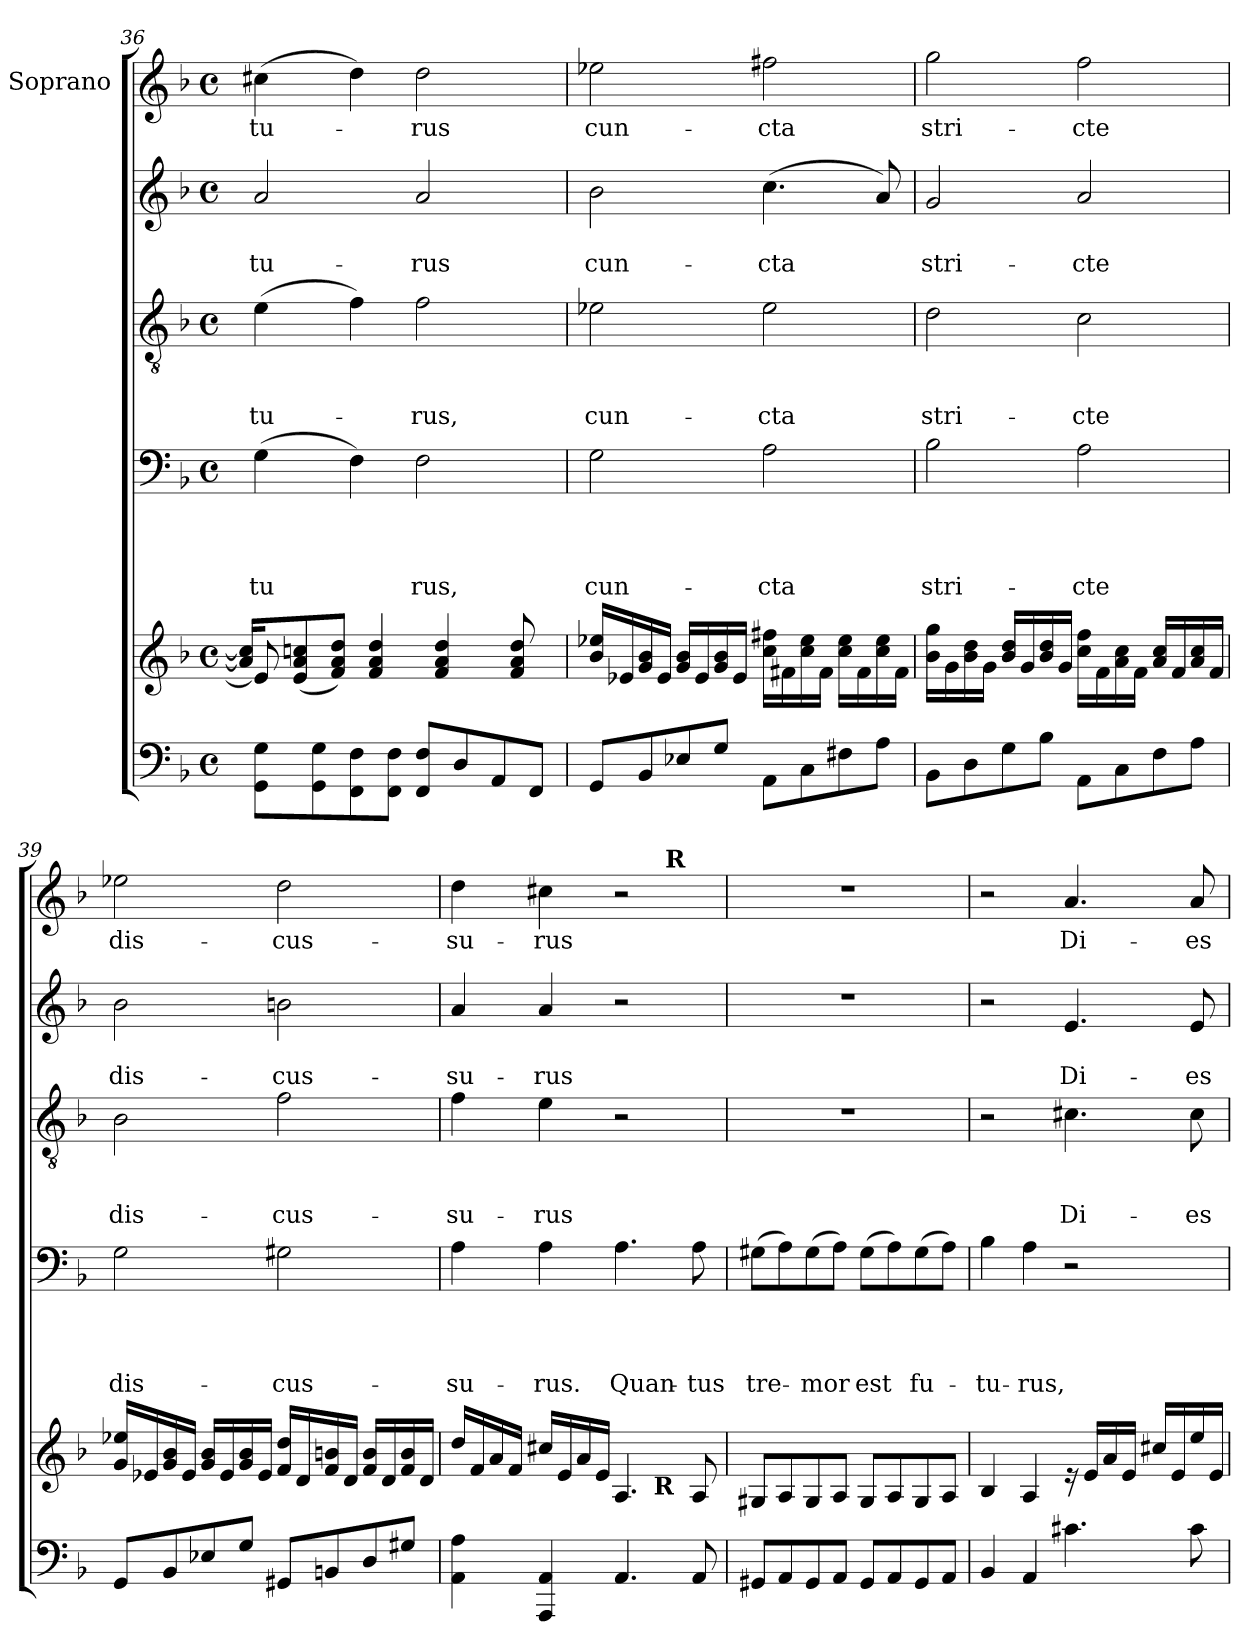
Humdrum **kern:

**kern	**kern	**kern	**text	**text	**text	**text	**kern	**text	**text	**text	**kern	**text	**text	**kern	**text
*part6	*part5	*part4	*part4	*part4	*part4	*part4	*part3	*part3	*part3	*part3	*part2	*part2	*part2	*part1	*part1
*staff6	*staff5	*staff4	*staff4	*staff4	*staff4	*staff4	*staff3	*staff3	*staff3	*staff3	*staff2	*staff2	*staff2	*staff1	*staff1
*	*	*	*	*	*	*	*	*	*	*	*	*	*	*I"Soprano	*
!!LO:LB:g=z
*clefF4	*clefG2	*clefF4	*	*	*	*	*clefGv2	*	*	*	*clefG2	*	*	*clefG2	*
*k[b-]	*k[b-]	*k[b-]	*	*	*	*	*k[b-]	*	*	*	*k[b-]	*	*	*k[b-]	*
*F:	*F:	*F:	*	*	*	*	*F:	*	*	*	*F:	*	*	*F:	*
*M4/4	*M4/4	*M4/4	*	*	*	*	*M4/4	*	*	*	*M4/4	*	*	*M4/4	*
*met(c)	*met(c)	*met(c)	*	*	*	*	*met(c)	*	*	*	*met(c)	*	*	*met(c)	*
=36	=36	=36	=36	=36	=36	=36	=36	=36	=36	=36	=36	=36	=36	=36	=36
*	*^	*	*	*	*	*	*	*	*	*	*	*	*	*	*
!	!	!	!	!	!	!	!LO:LY:b	!	!	!	!LO:LY:b	!	!	!LO:LY:b	!	!LO:LY:b
8GG\ 8G\L	8e/]	16a/] 16cc#/]KL	(>4G\	.	.	.	-tu	(>4e\	.	.	-tu-	2a/	.	-tu-	(>4cc#X\	-tu-
.	.	(<8e/ 8a/ 8cc/	.	.	.	.	.	.	.	.	.	.	.	.	.	.
8GG\ 8G\	16ryy	.	.	.	.	.	.	.	.	.	.	.	.	.	.	.
.	2ryy	8f/ 8a/ 8dd/J)	.	.	.	.	.	.	.	.	.	.	.	.	.	.
8FF\ 8F\	.	.	4F\)	.	.	.	.	4f\)	.	.	.	.	.	.	4dd\)	.
.	.	4f/ 4a/ 4dd/	.	.	.	.	.	.	.	.	.	.	.	.	.	.
8FF\ 8F\J	.	.	.	.	.	.	.	.	.	.	.	.	.	.	.	.
!	!	!	!	!	!	!	!LO:LY:b	!	!	!	!LO:LY:b	!	!	!LO:LY:b	!	!LO:LY:b
8FF/ 8F/L	.	.	2F\	.	.	.	rus,	2f\	.	.	-rus,	2a/	.	-rus	2dd\	-rus
.	.	4f/ 4a/ 4dd/	.	.	.	.	.	.	.	.	.	.	.	.	.	.
8D/	.	.	.	.	.	.	.	.	.	.	.	.	.	.	.	.
.	4ryy	.	.	.	.	.	.	.	.	.	.	.	.	.	.	.
8AA/	.	.	.	.	.	.	.	.	.	.	.	.	.	.	.	.
.	.	8f/ 8a/ 8dd/	.	.	.	.	.	.	.	.	.	.	.	.	.	.
8FF/J	.	.	.	.	.	.	.	.	.	.	.	.	.	.	.	.
.	16ryy	16ryy	.	.	.	.	.	.	.	.	.	.	.	.	.	.
=37	=37	=37	=37	=37	=37	=37	=37	=37	=37	=37	=37	=37	=37	=37	=37	=37
!	!	!	!	!	!	!	!LO:LY:b	!	!	!	!LO:LY:b	!	!	!LO:LY:b	!	!LO:LY:b
*	*v	*v	*	*	*	*	*	*	*	*	*	*	*	*	*	*
8GG/L	16b-/ 16ee-X/LL	2G\	.	.	.	cun-	2e-X\	.	.	cun-	2b-\	.	cun-	2ee-X\	cun-
.	16e-X/	.	.	.	.	.	.	.	.	.	.	.	.	.	.
8BB-/	16g/ 16b-/	.	.	.	.	.	.	.	.	.	.	.	.	.	.
.	16e-/JJ	.	.	.	.	.	.	.	.	.	.	.	.	.	.
8E-X/	16g/ 16b-/LL	.	.	.	.	.	.	.	.	.	.	.	.	.	.
.	16e-/	.	.	.	.	.	.	.	.	.	.	.	.	.	.
8G/J	16g/ 16b-/	.	.	.	.	.	.	.	.	.	.	.	.	.	.
.	16e-/JJ	.	.	.	.	.	.	.	.	.	.	.	.	.	.
!	!	!	!	!	!	!LO:LY:b	!	!	!	!LO:LY:b	!	!	!LO:LY:b	!	!LO:LY:b
8AA\L	16cc\ 16ff#X\LL	2A\	.	.	.	-cta	2e-\	.	.	-cta	(>4.cc\	.	-cta	2ff#X\	-cta
.	16f#X\	.	.	.	.	.	.	.	.	.	.	.	.	.	.
8C\	16cc\ 16ee-\	.	.	.	.	.	.	.	.	.	.	.	.	.	.
.	16f#\JJ	.	.	.	.	.	.	.	.	.	.	.	.	.	.
8F#X\	16cc\ 16ee-\LL	.	.	.	.	.	.	.	.	.	.	.	.	.	.
.	16f#\	.	.	.	.	.	.	.	.	.	.	.	.	.	.
8A\J	16cc\ 16ee-\	.	.	.	.	.	.	.	.	.	8a/)	.	.	.	.
.	16f#\JJ	.	.	.	.	.	.	.	.	.	.	.	.	.	.
=38	=38	=38	=38	=38	=38	=38	=38	=38	=38	=38	=38	=38	=38	=38	=38
!	!	!	!	!	!	!LO:LY:b	!	!	!	!LO:LY:b	!	!	!LO:LY:b	!	!LO:LY:b
8BB-\L	16b-\ 16gg\LL	2B-\	.	.	.	stri-	2d\	.	.	stri-	2g/	.	stri-	2gg\	stri-
.	16g\	.	.	.	.	.	.	.	.	.	.	.	.	.	.
8D\	16b-\ 16dd\	.	.	.	.	.	.	.	.	.	.	.	.	.	.
.	16g\JJ	.	.	.	.	.	.	.	.	.	.	.	.	.	.
8G\	16b-/ 16dd/LL	.	.	.	.	.	.	.	.	.	.	.	.	.	.
.	16g/	.	.	.	.	.	.	.	.	.	.	.	.	.	.
8B-\J	16b-/ 16dd/	.	.	.	.	.	.	.	.	.	.	.	.	.	.
.	16g/JJ	.	.	.	.	.	.	.	.	.	.	.	.	.	.
!	!	!	!	!	!	!LO:LY:b	!	!	!	!LO:LY:b	!	!	!LO:LY:b	!	!LO:LY:b
8AA\L	16cc\ 16ff\LL	2A\	.	.	.	-cte	2c\	.	.	-cte	2a/	.	-cte	2ff\	-cte
.	16f\	.	.	.	.	.	.	.	.	.	.	.	.	.	.
8C\	16a\ 16cc\	.	.	.	.	.	.	.	.	.	.	.	.	.	.
.	16f\JJ	.	.	.	.	.	.	.	.	.	.	.	.	.	.
8F\	16a/ 16cc/LL	.	.	.	.	.	.	.	.	.	.	.	.	.	.
.	16f/	.	.	.	.	.	.	.	.	.	.	.	.	.	.
8A\J	16a/ 16cc/	.	.	.	.	.	.	.	.	.	.	.	.	.	.
.	16f/JJ	.	.	.	.	.	.	.	.	.	.	.	.	.	.
!!LO:PB:g=z
=39	=39	=39	=39	=39	=39	=39	=39	=39	=39	=39	=39	=39	=39	=39	=39
!	!	!	!	!	!	!LO:LY:b	!	!	!	!LO:LY:b	!	!	!LO:LY:b	!	!LO:LY:b
8GG/L	16g/ 16ee-X/LL	2G\	.	.	.	dis-	2B-\	.	.	dis-	2b-\	.	dis-	2ee-X\	dis-
.	16e-X/	.	.	.	.	.	.	.	.	.	.	.	.	.	.
8BB-/	16g/ 16b-/	.	.	.	.	.	.	.	.	.	.	.	.	.	.
.	16e-/JJ	.	.	.	.	.	.	.	.	.	.	.	.	.	.
8E-X/	16g/ 16b-/LL	.	.	.	.	.	.	.	.	.	.	.	.	.	.
.	16e-/	.	.	.	.	.	.	.	.	.	.	.	.	.	.
8G/J	16g/ 16b-/	.	.	.	.	.	.	.	.	.	.	.	.	.	.
.	16e-/JJ	.	.	.	.	.	.	.	.	.	.	.	.	.	.
!	!	!	!	!	!	!LO:LY:b	!	!	!	!LO:LY:b	!	!	!LO:LY:b	!	!LO:LY:b
8GG#X/L	16f/ 16dd/LL	2G#X\	.	.	.	-cus-	2f\	.	.	-cus-	2bn\	.	-cus-	2dd\	-cus-
.	16d/	.	.	.	.	.	.	.	.	.	.	.	.	.	.
8BBn/	16f/ 16bn/	.	.	.	.	.	.	.	.	.	.	.	.	.	.
.	16d/JJ	.	.	.	.	.	.	.	.	.	.	.	.	.	.
8D/	16f/ 16b/LL	.	.	.	.	.	.	.	.	.	.	.	.	.	.
.	16d/	.	.	.	.	.	.	.	.	.	.	.	.	.	.
8G#X/J	16f/ 16b/	.	.	.	.	.	.	.	.	.	.	.	.	.	.
.	16d/JJ	.	.	.	.	.	.	.	.	.	.	.	.	.	.
=40	=40	=40	=40	=40	=40	=40	=40	=40	=40	=40	=40	=40	=40	=40	=40
!	!	!	!	!	!	!LO:LY:b	!	!	!	!LO:LY:b	!	!	!LO:LY:b	!	!LO:LY:b
*	*^	*	*	*	*	*	*	*	*	*	*	*	*	*^	*
4AA\ 4A\	16dd/LL	2ryy	4A\	.	.	.	-su-	4f\	.	.	-su-	4a/	.	-su-	4dd\	2.ryy	-su-
.	16f/	.	.	.	.	.	.	.	.	.	.	.	.	.	.	.	.
.	16a/	.	.	.	.	.	.	.	.	.	.	.	.	.	.	.	.
.	16f/JJ	.	.	.	.	.	.	.	.	.	.	.	.	.	.	.	.
!	!	!	!	!	!	!	!LO:LY:b	!	!	!	!LO:LY:b	!	!	!LO:LY:b	!	!	!LO:LY:b
4AAA/ 4AA/	16cc#X/LL	.	4A\	.	.	.	-rus.	4e\	.	.	-rus	4a/	.	-rus	4cc#X\	.	-rus
.	16e/	.	.	.	.	.	.	.	.	.	.	.	.	.	.	.	.
.	16a/	.	.	.	.	.	.	.	.	.	.	.	.	.	.	.	.
.	16e/JJ	.	.	.	.	.	.	.	.	.	.	.	.	.	.	.	.
!	!	!	!	!	!	!	!LO:LY:b	!	!	!	!	!	!	!	!	!	!
4.AA/	4.A/	8..ryy	4.A\	.	.	.	Quan-	2r	.	.	.	2r	.	.	2r	.	.
!	!	!LO:TX:b:B:t=R	!	!	!	!	!	!	!	!	!	!	!	!	!	!	!
.	.	4ryy	.	.	.	.	.	.	.	.	.	.	.	.	.	.	.
!	!	!	!	!	!	!	!	!	!	!	!	!	!	!	!	!LO:TX:a:B:t=R	!
.	.	.	.	.	.	.	.	.	.	.	.	.	.	.	.	4ryy	.
!	!	!	!	!	!	!	!LO:LY:b	!	!	!	!	!	!	!	!	!	!
8AA/	8A/	.	8A\	.	.	.	-tus	.	.	.	.	.	.	.	.	.	.
.	.	32ryy	.	.	.	.	.	.	.	.	.	.	.	.	.	.	.
=41	=41	=41	=41	=41	=41	=41	=41	=41	=41	=41	=41	=41	=41	=41	=41	=41	=41
!	!	!	!	!	!	!	!LO:LY:b	!	!	!	!	!	!	!	!	!	!
*	*v	*v	*	*	*	*	*	*	*	*	*	*	*	*	*v	*v	*
8GG#X/L	8G#X/L	(>8G#X\L	.	.	.	tre-	1r	.	.	.	1r	.	.	1r	.
8AA/	8A/	8A\)	.	.	.	.	.	.	.	.	.	.	.	.	.
!	!	!	!	!	!	!LO:LY:b	!	!	!	!	!	!	!	!	!
8GG#/	8G#/	(>8G#\	.	.	.	-mor	.	.	.	.	.	.	.	.	.
8AA/J	8A/J	8A\J)	.	.	.	.	.	.	.	.	.	.	.	.	.
!	!	!	!	!	!	!LO:LY:b	!	!	!	!	!	!	!	!	!
8GG#/L	8G#/L	(>8G#\L	.	.	.	est	.	.	.	.	.	.	.	.	.
8AA/	8A/	8A\)	.	.	.	.	.	.	.	.	.	.	.	.	.
!	!	!	!	!	!	!LO:LY:b	!	!	!	!	!	!	!	!	!
8GG#/	8G#/	(>8G#\	.	.	.	fu-	.	.	.	.	.	.	.	.	.
8AA/J	8A/J	8A\J)	.	.	.	.	.	.	.	.	.	.	.	.	.
=42	=42	=42	=42	=42	=42	=42	=42	=42	=42	=42	=42	=42	=42	=42	=42
!	!	!	!	!	!	!LO:LY:b	!	!	!	!	!	!	!	!	!
4BB-/	4B-/	4B-\	.	.	.	-tu-	2r	.	.	.	2r	.	.	2r	.
!	!	!	!	!	!	!LO:LY:b	!	!	!	!	!	!	!	!	!
4AA/	4A/	4A\	.	.	.	-rus,	.	.	.	.	.	.	.	.	.
!	!	!	!	!	!	!	!	!	!	!LO:LY:b	!	!	!LO:LY:b	!	!LO:LY:b
4.c#X\	16rd	2r	.	.	.	.	4.c#X\	.	.	Di-	4.e/	.	Di-	4.a/	Di-
.	16e/LL	.	.	.	.	.	.	.	.	.	.	.	.	.	.
.	16a/	.	.	.	.	.	.	.	.	.	.	.	.	.	.
.	16e/JJ	.	.	.	.	.	.	.	.	.	.	.	.	.	.
.	16cc#X/LL	.	.	.	.	.	.	.	.	.	.	.	.	.	.
.	16e/	.	.	.	.	.	.	.	.	.	.	.	.	.	.
!	!	!	!	!	!	!	!	!	!	!LO:LY:b	!	!	!LO:LY:b	!	!LO:LY:b
8c#\	16ee/	.	.	.	.	.	8c#\	.	.	-es	8e/	.	-es	8a/	-es
.	16e/JJ	.	.	.	.	.	.	.	.	.	.	.	.	.	.
=	=	=	=	=	=	=	=	=	=	=	=	=	=	=	=
*-	*-	*-	*-	*-	*-	*-	*-	*-	*-	*-	*-	*-	*-	*-	*-
